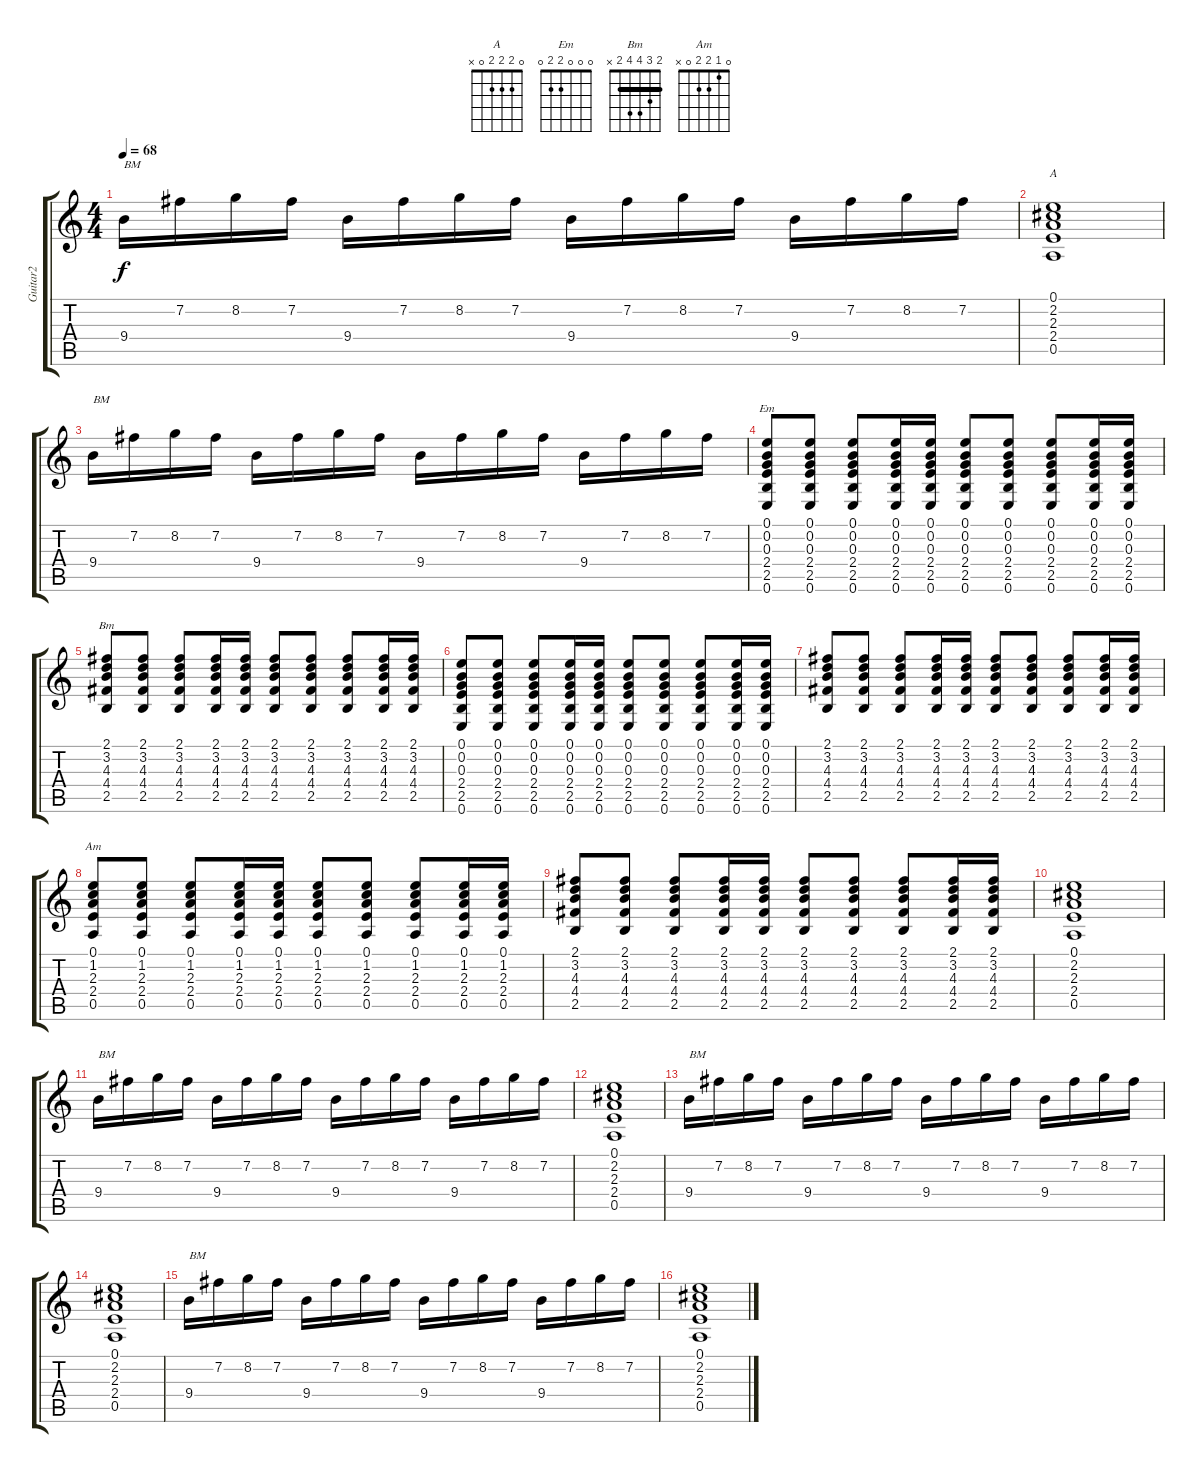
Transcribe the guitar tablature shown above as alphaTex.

\track ("Guitar2" "Guitar2") {instrument acousticguitarnylon}
\staff {score tabs}
\tuning (E4 B3 G3 D3 A2 E2) {hide}
\chord ("A" 0 2 2 2 0 x)
\chord ("Em" 0 0 0 2 2 0)
\chord ("Bm" 2 3 4 4 2 x) {barre 2}
\chord ("Am" 0 1 2 2 0 x)
\ts (4 4)
\tempo 68
\clef g2
\ks c
9.4.16{txt "BM" dy f balance 0} 7.2.16{balance 1} 8.2.16{balance 3} 7.2.16{balance 4} 9.4.16{balance 5} 7.2.16{balance 6} 8.2.16{balance 8} 7.2.16{balance 9} 9.4.16{balance 10} 7.2.16{balance 11} 8.2.16{balance 12} 7.2.16{balance 13} 9.4.16{balance 14} 7.2.16{balance 15} 8.2.16{balance 16} 7.2.16 |
(0.1 2.2 2.3 2.4 0.5).1{ch "A"} |
9.4.16{txt "BM" balance 0} 7.2.16{balance 1} 8.2.16{balance 3} 7.2.16{balance 4} 9.4.16{balance 5} 7.2.16{balance 6} 8.2.16{balance 8} 7.2.16{balance 9} 9.4.16{balance 10} 7.2.16{balance 11} 8.2.16{balance 12} 7.2.16{balance 13} 9.4.16{balance 14} 7.2.16{balance 15} 8.2.16{balance 16} 7.2.16 |
(0.1 0.2 0.3 2.4 2.5 0.6).8{ch "Em"} (0.1 0.2 0.3 2.4 2.5 0.6).8 (0.1 0.2 0.3 2.4 2.5 0.6).8 (0.1 0.2 0.3 2.4 2.5 0.6).16 (0.1 0.2 0.3 2.4 2.5 0.6).16 (0.1 0.2 0.3 2.4 2.5 0.6).8 (0.1 0.2 0.3 2.4 2.5 0.6).8 (0.1 0.2 0.3 2.4 2.5 0.6).8 (0.1 0.2 0.3 2.4 2.5 0.6).16 (0.1 0.2 0.3 2.4 2.5 0.6).16 |
(2.1 3.2 4.3 4.4 2.5).8{ch "Bm"} (2.1 3.2 4.3 4.4 2.5).8 (2.1 3.2 4.3 4.4 2.5).8 (2.1 3.2 4.3 4.4 2.5).16 (2.1 3.2 4.3 4.4 2.5).16 (2.1 3.2 4.3 4.4 2.5).8 (2.1 3.2 4.3 4.4 2.5).8 (2.1 3.2 4.3 4.4 2.5).8 (2.1 3.2 4.3 4.4 2.5).16 (2.1 3.2 4.3 4.4 2.5).16 |
(0.1 0.2 0.3 2.4 2.5 0.6).8 (0.1 0.2 0.3 2.4 2.5 0.6).8 (0.1 0.2 0.3 2.4 2.5 0.6).8 (0.1 0.2 0.3 2.4 2.5 0.6).16 (0.1 0.2 0.3 2.4 2.5 0.6).16 (0.1 0.2 0.3 2.4 2.5 0.6).8 (0.1 0.2 0.3 2.4 2.5 0.6).8 (0.1 0.2 0.3 2.4 2.5 0.6).8 (0.1 0.2 0.3 2.4 2.5 0.6).16 (0.1 0.2 0.3 2.4 2.5 0.6).16 |
(2.1 3.2 4.3 4.4 2.5).8 (2.1 3.2 4.3 4.4 2.5).8 (2.1 3.2 4.3 4.4 2.5).8 (2.1 3.2 4.3 4.4 2.5).16 (2.1 3.2 4.3 4.4 2.5).16 (2.1 3.2 4.3 4.4 2.5).8 (2.1 3.2 4.3 4.4 2.5).8 (2.1 3.2 4.3 4.4 2.5).8 (2.1 3.2 4.3 4.4 2.5).16 (2.1 3.2 4.3 4.4 2.5).16 |
(0.1 1.2 2.3 2.4 0.5).8{ch "Am"} (0.1 1.2 2.3 2.4 0.5).8 (0.1 1.2 2.3 2.4 0.5).8 (0.1 1.2 2.3 2.4 0.5).16 (0.1 1.2 2.3 2.4 0.5).16 (0.1 1.2 2.3 2.4 0.5).8 (0.1 1.2 2.3 2.4 0.5).8 (0.1 1.2 2.3 2.4 0.5).8 (0.1 1.2 2.3 2.4 0.5).16 (0.1 1.2 2.3 2.4 0.5).16 |
(2.1 3.2 4.3 4.4 2.5).8 (2.1 3.2 4.3 4.4 2.5).8 (2.1 3.2 4.3 4.4 2.5).8 (2.1 3.2 4.3 4.4 2.5).16 (2.1 3.2 4.3 4.4 2.5).16 (2.1 3.2 4.3 4.4 2.5).8 (2.1 3.2 4.3 4.4 2.5).8 (2.1 3.2 4.3 4.4 2.5).8 (2.1 3.2 4.3 4.4 2.5).16 (2.1 3.2 4.3 4.4 2.5).16 |
(0.1 2.2 2.3 2.4 0.5).1 |
9.4.16{txt "BM" balance 0} 7.2.16{balance 1} 8.2.16{balance 3} 7.2.16{balance 4} 9.4.16{balance 5} 7.2.16{balance 6} 8.2.16{balance 8} 7.2.16{balance 9} 9.4.16{balance 10} 7.2.16{balance 11} 8.2.16{balance 12} 7.2.16{balance 13} 9.4.16{balance 14} 7.2.16{balance 15} 8.2.16{balance 16} 7.2.16 |
(0.1 2.2 2.3 2.4 0.5).1 |
9.4.16{txt "BM" balance 0} 7.2.16{balance 1} 8.2.16{balance 3} 7.2.16{balance 4} 9.4.16{balance 5} 7.2.16{balance 6} 8.2.16{balance 8} 7.2.16{balance 9} 9.4.16{balance 10} 7.2.16{balance 11} 8.2.16{balance 12} 7.2.16{balance 13} 9.4.16{balance 14} 7.2.16{balance 15} 8.2.16{balance 16} 7.2.16 |
(0.1 2.2 2.3 2.4 0.5).1 |
9.4.16{txt "BM" balance 0} 7.2.16{balance 1} 8.2.16{balance 3} 7.2.16{balance 4} 9.4.16{balance 5} 7.2.16{balance 6} 8.2.16{balance 8} 7.2.16{balance 9} 9.4.16{balance 10} 7.2.16{balance 11} 8.2.16{balance 12} 7.2.16{balance 13} 9.4.16{balance 14} 7.2.16{balance 15} 8.2.16{balance 16} 7.2.16 |
(0.1 2.2 2.3 2.4 0.5).1
